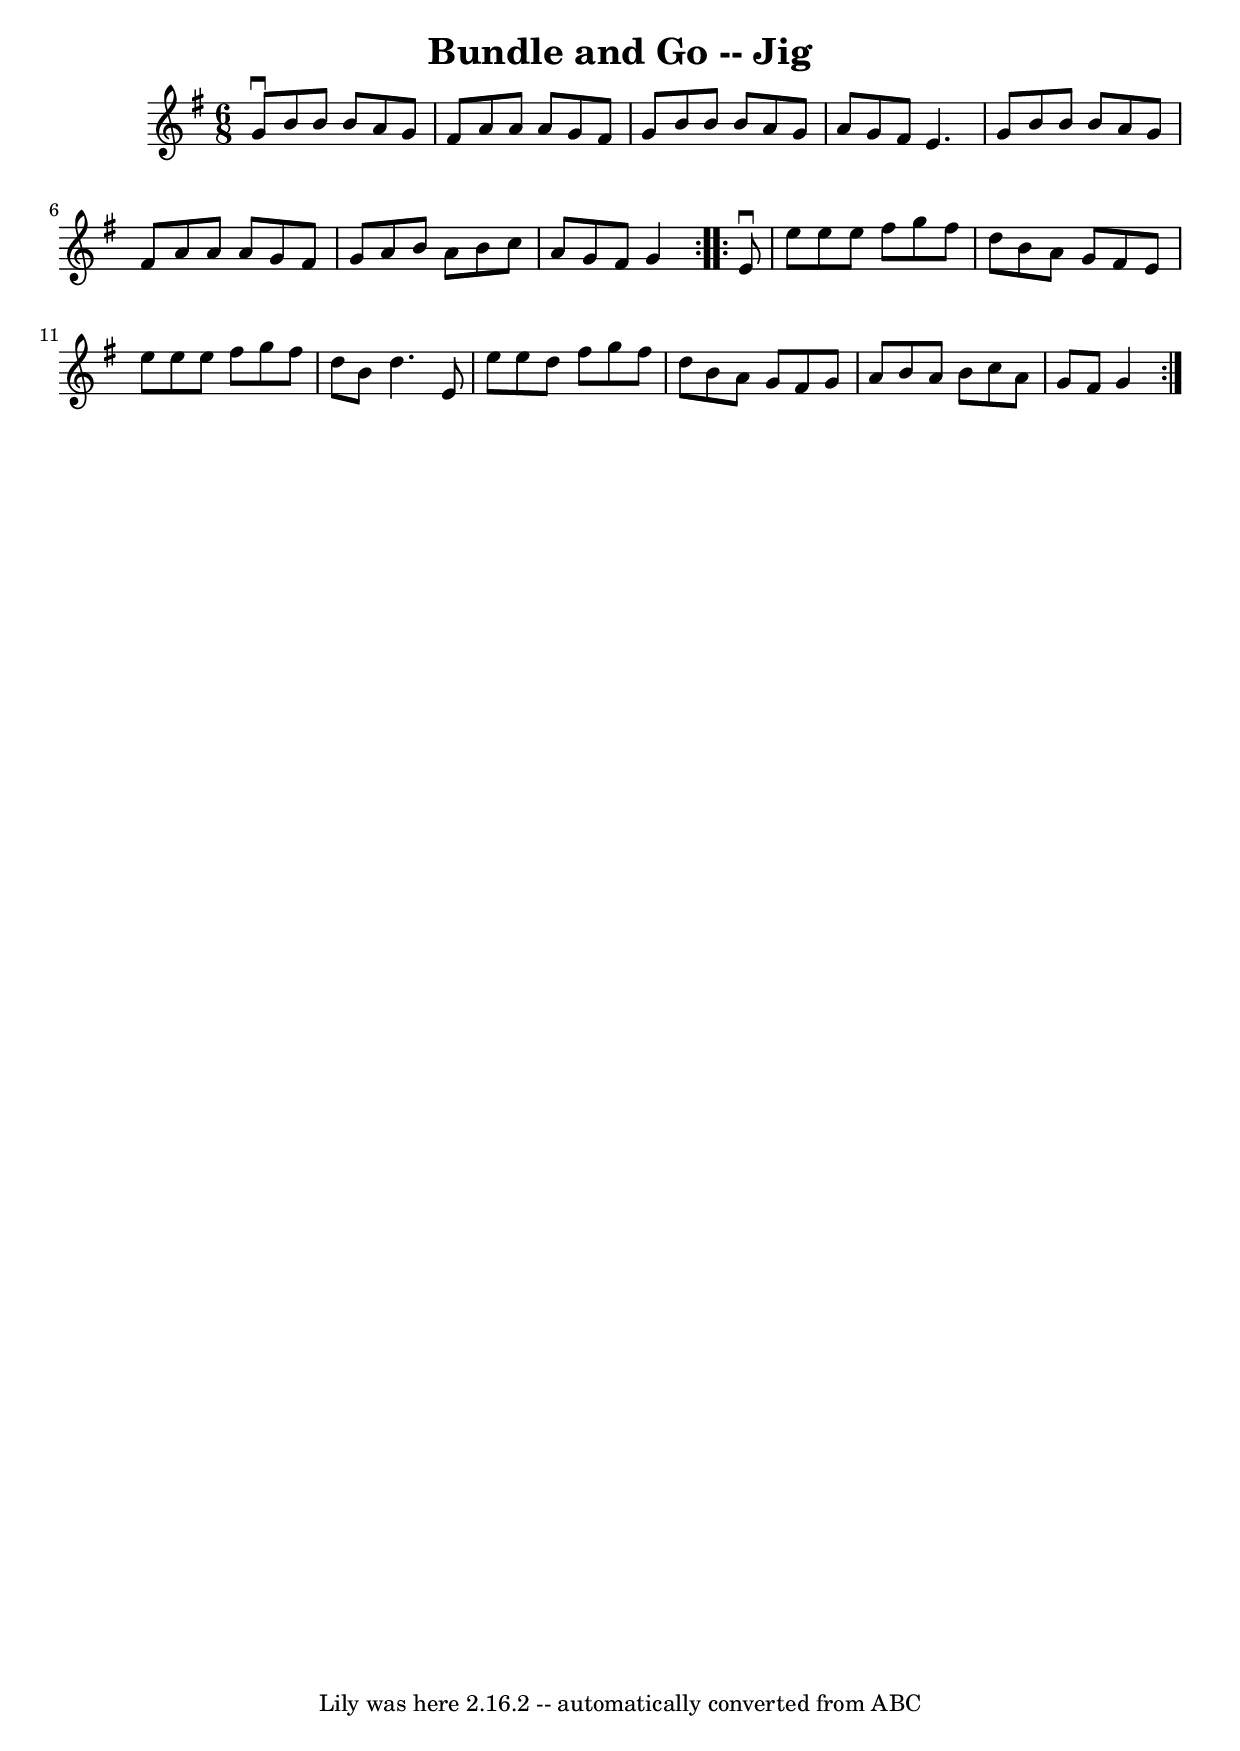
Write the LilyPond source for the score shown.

\version "2.16.2"
\include "Mammoth.ily"
\header {
  %% book = "Ryan's Mammoth Collection"
 crossRefNumber = "1"
 footnotes = "\\\\83 423"
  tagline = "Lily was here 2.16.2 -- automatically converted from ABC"
  title = "Bundle and Go -- Jig"

}
voicedefault =  {



  \repeat volta 2 {

    \time 6/8 
    \key g \major g'8^\downbow b'8 b'8 b'8 a'8 g'8      |
 fis'8 a'8 a'8 a'8 g'8 fis'8    |
 g'8 b'8 b'8 b'8 a'8 g'8     |
 a'8 g'8 fis'8 e'4.     |
 g'8 b'8 b'8 b'8 a'8 g'8    |
 fis'8 a'8 a'8 a'8 g'8 fis'8     |
 g'8 a'8 b'8 a'8 b'8 c''8     |
 a'8 g'8 fis'8 g'4  
  }     
  \repeat volta 2 { e'8^\downbow e''8 e''8 e''8 fis''8 g''8     |
 fis''8 d''8 b'8 a'8 g'8 fis'8     |
 e'8 e''8 e''8 e''8 fis''8 g''8     |
 fis''8 d''8 b'8 d''4.    |
 e'8 e''8 e''8 d''8 fis''8 g''8     |
 fis''8 d''8 b'8 a'8 g'8 fis'8     |
 g'8 a'8 b'8 a'8 b'8 c''8     |
 a'8 g'8 fis'8 g'4  
  }   

}

\score{
  <<

    \context Staff="default"
    {
      \voicedefault 
      
    }

  >>
  \layout {
    
  }
  \midi {
  }

}
